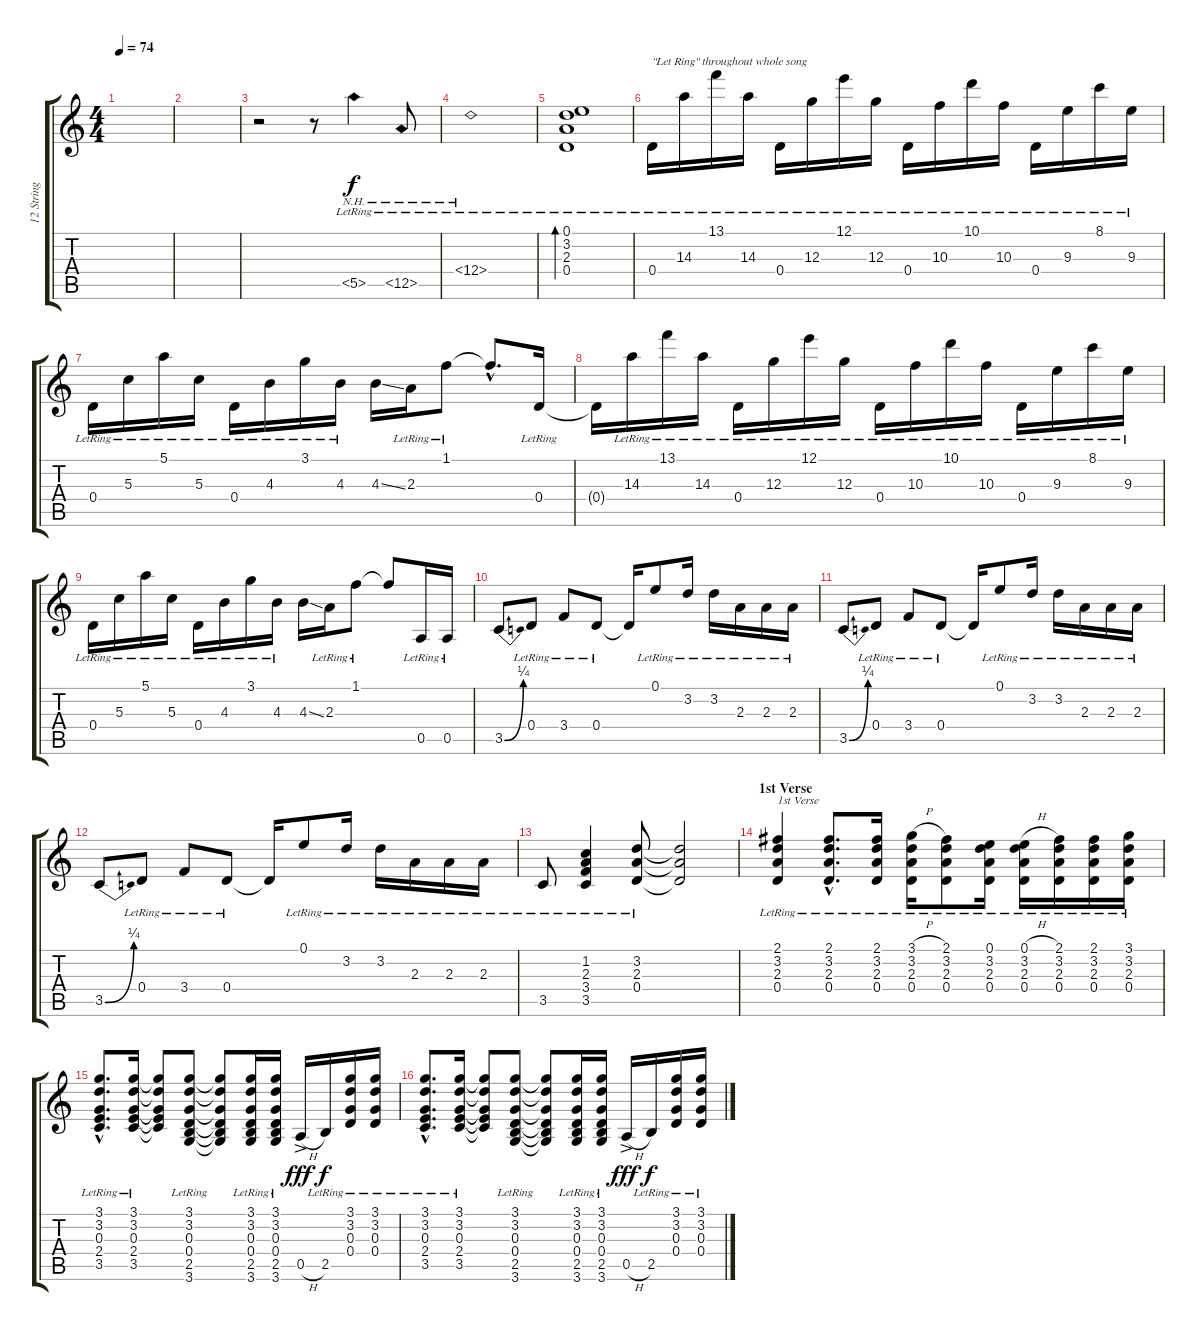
\track ("12 String Acoustic" "12 String ") {instrument acousticguitarsteel}
\staff {score tabs}
\tuning (E4 B3 G3 D3 A2 E2) {hide}
\ts (4 4)
\tempo 74
\clef g2
\ks c
|
|
r.2 r.8 5.5{nh lr}.4 12.5{nh lr}.8 |
12.4{nh lr}.1 |
(0.1{lr} 3.2{lr} 2.3{lr} 0.4{lr}).1{bd 120} |
0.4{lr}.16{txt "\"Let Ring\" throughout whole song"} 14.3{lr}.16 13.1{lr}.16 14.3{lr}.16 0.4{lr}.16 12.3{lr}.16 12.1{lr}.16 12.3{lr}.16 0.4{lr}.16 10.3{lr}.16 10.1{lr}.16 10.3{lr}.16 0.4{lr}.16 9.3{lr}.16 8.1{lr}.16 9.3{lr}.16 |
0.4{lr}.16 5.3{lr}.16 5.1{lr}.16 5.3{lr}.16 0.4{lr}.16 4.3{lr}.16 3.1{lr}.16 4.3{lr}.16 4.3{ss}.16 2.3{lr}.16 1.1{lr}.8 1.1{hac t}.8{d} 0.4{lr}.16 |
0.4{t}.16 14.3{lr}.16 13.1{lr}.16 14.3{lr}.16 0.4{lr}.16 12.3{lr}.16 12.1{lr}.16 12.3{lr}.16 0.4{lr}.16 10.3{lr}.16 10.1{lr}.16 10.3{lr}.16 0.4{lr}.16 9.3{lr}.16 8.1{lr}.16 9.3{lr}.16 |
0.4{lr}.16 5.3{lr}.16 5.1{lr}.16 5.3{lr}.16 0.4{lr}.16 4.3{lr}.16 3.1{lr}.16 4.3{lr}.16 4.3{ss}.16 2.3{lr}.16 1.1{lr}.8 1.1{t}.8 0.5{lr}.16 0.5{lr}.16 |
3.5{be (bend 0 0 60 1)}.8 0.4{lr}.8 3.4{lr}.8 0.4{lr}.8 0.4{t}.16 0.1{lr}.8 3.2{lr}.16 3.2{lr}.16 2.3{lr}.16 2.3{lr}.16 2.3{lr}.16 |
3.5{be (bend 0 0 60 1)}.8 0.4{lr}.8 3.4{lr}.8 0.4{lr}.8 0.4{t}.16 0.1{lr}.8 3.2{lr}.16 3.2{lr}.16 2.3{lr}.16 2.3{lr}.16 2.3{lr}.16 |
3.5{be (bend 0 0 60 1)}.8 0.4{lr}.8 3.4{lr}.8 0.4{lr}.8 0.4{t}.16 0.1{lr}.8 3.2{lr}.16 3.2{lr}.16 2.3{lr}.16 2.3{lr}.16 2.3{lr}.16 |
3.5{lr}.8 (1.2{lr} 2.3{lr} 3.4{lr} 3.5{lr}).4 (3.2{lr} 2.3{lr} 0.4{lr}).8 (3.2{t} 2.3{t} 0.4{t}).2 |
\section ("" "1st Verse")
(2.1{lr} 3.2{lr} 2.3{lr} 0.4{lr}).4{txt "1st Verse"} (2.1{hac lr} 3.2{hac lr} 2.3{hac lr} 0.4{hac lr}).8{d} (2.1{lr} 3.2{lr} 2.3{lr} 0.4{lr}).16 (3.1{h} 3.2{lr} 2.3{lr} 0.4{lr}).16 (2.1{lr} 3.2{lr} 2.3{lr} 0.4{lr}).8 (0.1{lr} 3.2{lr} 2.3{lr} 0.4{lr}).16 (0.1{h} 3.2{lr} 2.3{lr} 0.4{lr}).16 (2.1{lr} 3.2{lr} 2.3{lr} 0.4{lr}).16 (2.1{lr} 3.2{lr} 2.3{lr} 0.4{lr}).16 (3.1{lr} 3.2{lr} 2.3{lr} 0.4{lr}).16 |
(3.1{hac lr} 3.2{hac lr} 0.3{hac lr} 2.4{hac lr} 3.5{hac lr}).8{d} (3.1{lr} 3.2{lr} 0.3{lr} 2.4{lr} 3.5{lr}).16 (3.1{t} 3.2{t} 0.3{t} 2.4{t} 3.5{t}).8 (3.1{lr} 3.2{lr} 0.3{lr} 0.4{lr} 2.5{lr} 3.6{lr}).8 (3.1{t} 3.2{t} 0.3{t} 0.4{t} 2.5{t} 3.6{t}).8 (3.1{lr} 3.2{lr} 0.3{lr} 0.4{lr} 2.5{lr} 3.6{lr}).16 (3.1{lr} 3.2{lr} 0.3{lr} 0.4{lr} 2.5{lr} 3.6{lr}).16 0.5{h ac}.16{dy fff} 2.5{lr}.16{dy f} (3.1{lr} 3.2{lr} 0.3{lr} 0.4{lr}).16 (3.1{lr} 3.2{lr} 0.3{lr} 0.4{lr}).16 |
(3.1{hac lr} 3.2{hac lr} 0.3{hac lr} 2.4{hac lr} 3.5{hac lr}).8{d} (3.1{lr} 3.2{lr} 0.3{lr} 2.4{lr} 3.5{lr}).16 (3.1{t} 3.2{t} 0.3{t} 2.4{t} 3.5{t}).8 (3.1{lr} 3.2{lr} 0.3{lr} 0.4{lr} 2.5{lr} 3.6{lr}).8 (3.1{t} 3.2{t} 0.3{t} 0.4{t} 2.5{t} 3.6{t}).8 (3.1{lr} 3.2{lr} 0.3{lr} 0.4{lr} 2.5{lr} 3.6{lr}).16 (3.1{lr} 3.2{lr} 0.3{lr} 0.4{lr} 2.5{lr} 3.6{lr}).16 0.5{h ac}.16{dy fff} 2.5{lr}.16{dy f} (3.1{lr} 3.2{lr} 0.3{lr} 0.4{lr}).16 (3.1{lr} 3.2{lr} 0.3{lr} 0.4{lr}).16
